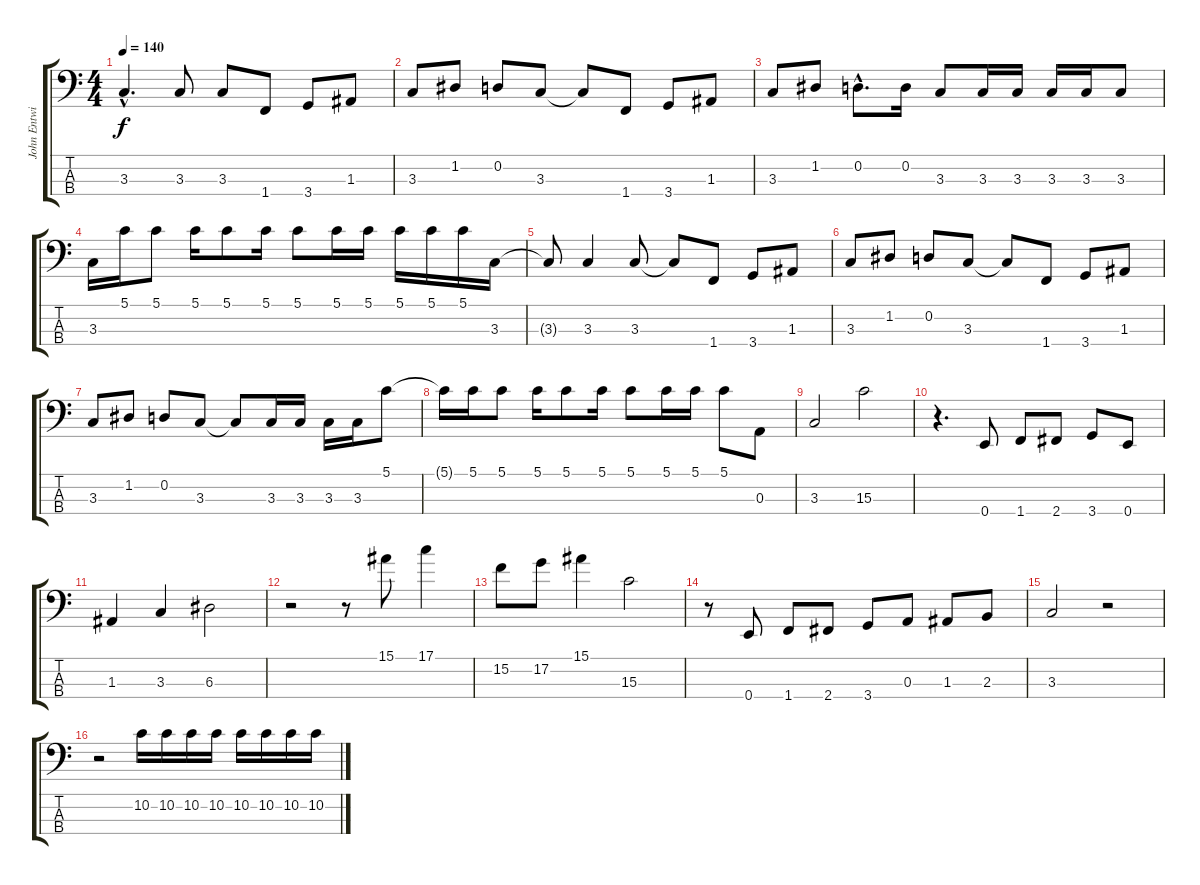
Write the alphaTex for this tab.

\track ("John Entwistle" "John Entwi") {instrument electricbassfinger}
\staff {score tabs}
\tuning (G2 D2 A1 E1) {hide}
\ts (4 4)
\tempo 140
\clef f4
\ks c
3.3{hac}.4{d dy f} 3.3.8 3.3.8 1.4.8 3.4.8 1.3.8 |
3.3.8 1.2.8 0.2.8 3.3.8 3.3{t}.8 1.4.8 3.4.8 1.3.8 |
3.3.8 1.2.8 0.2{hac}.8{d} 0.2.16 3.3.8 3.3.16 3.3.16 3.3.16 3.3.16 3.3.8 |
3.3.16 5.1.16 5.1.8 5.1.16 5.1.8 5.1.16 5.1.8 5.1.16 5.1.16 5.1.16 5.1.16 5.1.16 3.3.16 |
3.3{t}.8 3.3.4 3.3.8 3.3{t}.8 1.4.8 3.4.8 1.3.8 |
3.3.8 1.2.8 0.2.8 3.3.8 3.3{t}.8 1.4.8 3.4.8 1.3.8 |
3.3.8 1.2.8 0.2.8 3.3.8 3.3{t}.8 3.3.16 3.3.16 3.3.16 3.3.16 5.1.8 |
5.1{t}.16 5.1.16 5.1.8 5.1.16 5.1.8 5.1.16 5.1.8 5.1.16 5.1.16 5.1.8 0.3.8 |
3.3.2 15.3.2 |
r.4{d} 0.4.8 1.4.8 2.4.8 3.4.8 0.4.8 |
1.3.4 3.3.4 6.3.2 |
r.2 r.8 15.1.8 17.1.4 |
15.2.8 17.2.8 15.1.4 15.3.2 |
r.8 0.4.8 1.4.8 2.4.8 3.4.8 0.3.8 1.3.8 2.3.8 |
3.3.2 r.2 |
r.2 10.2.16 10.2.16 10.2.16 10.2.16 10.2.16 10.2.16 10.2.16 10.2.16
